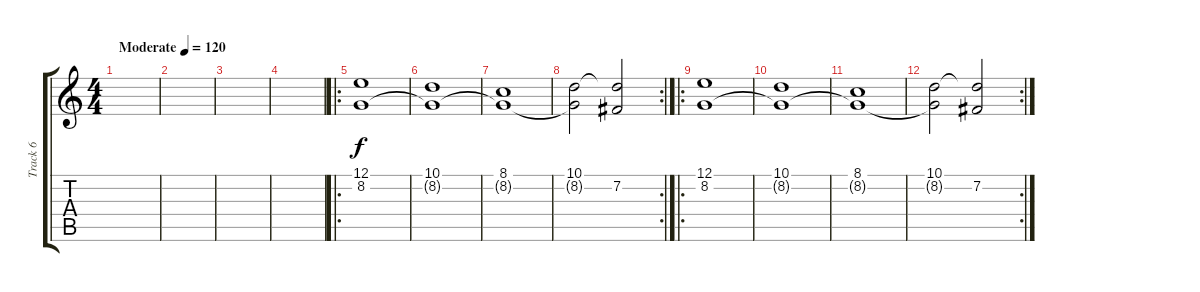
\track ("Track 6" "Track 6") {instrument stringensemble1}
\staff {score tabs}
\tuning (E4 B3 G3 D3 A2 E2) {hide}
\ts (4 4)
\tempo (120 "Moderate")
\clef g2
\ks c
|
|
|
|
\ro
(12.1 8.2).1 |
(10.1 8.2{t}).1 |
(8.1 8.2{t}).1 |
\rc 2
(10.1 8.2{t}).2 (10.1{t} 7.2).2 |
\ro
(12.1 8.2).1 |
(10.1 8.2{t}).1 |
(8.1 8.2{t}).1 |
\rc 2
(10.1 8.2{t}).2 (10.1{t} 7.2).2
